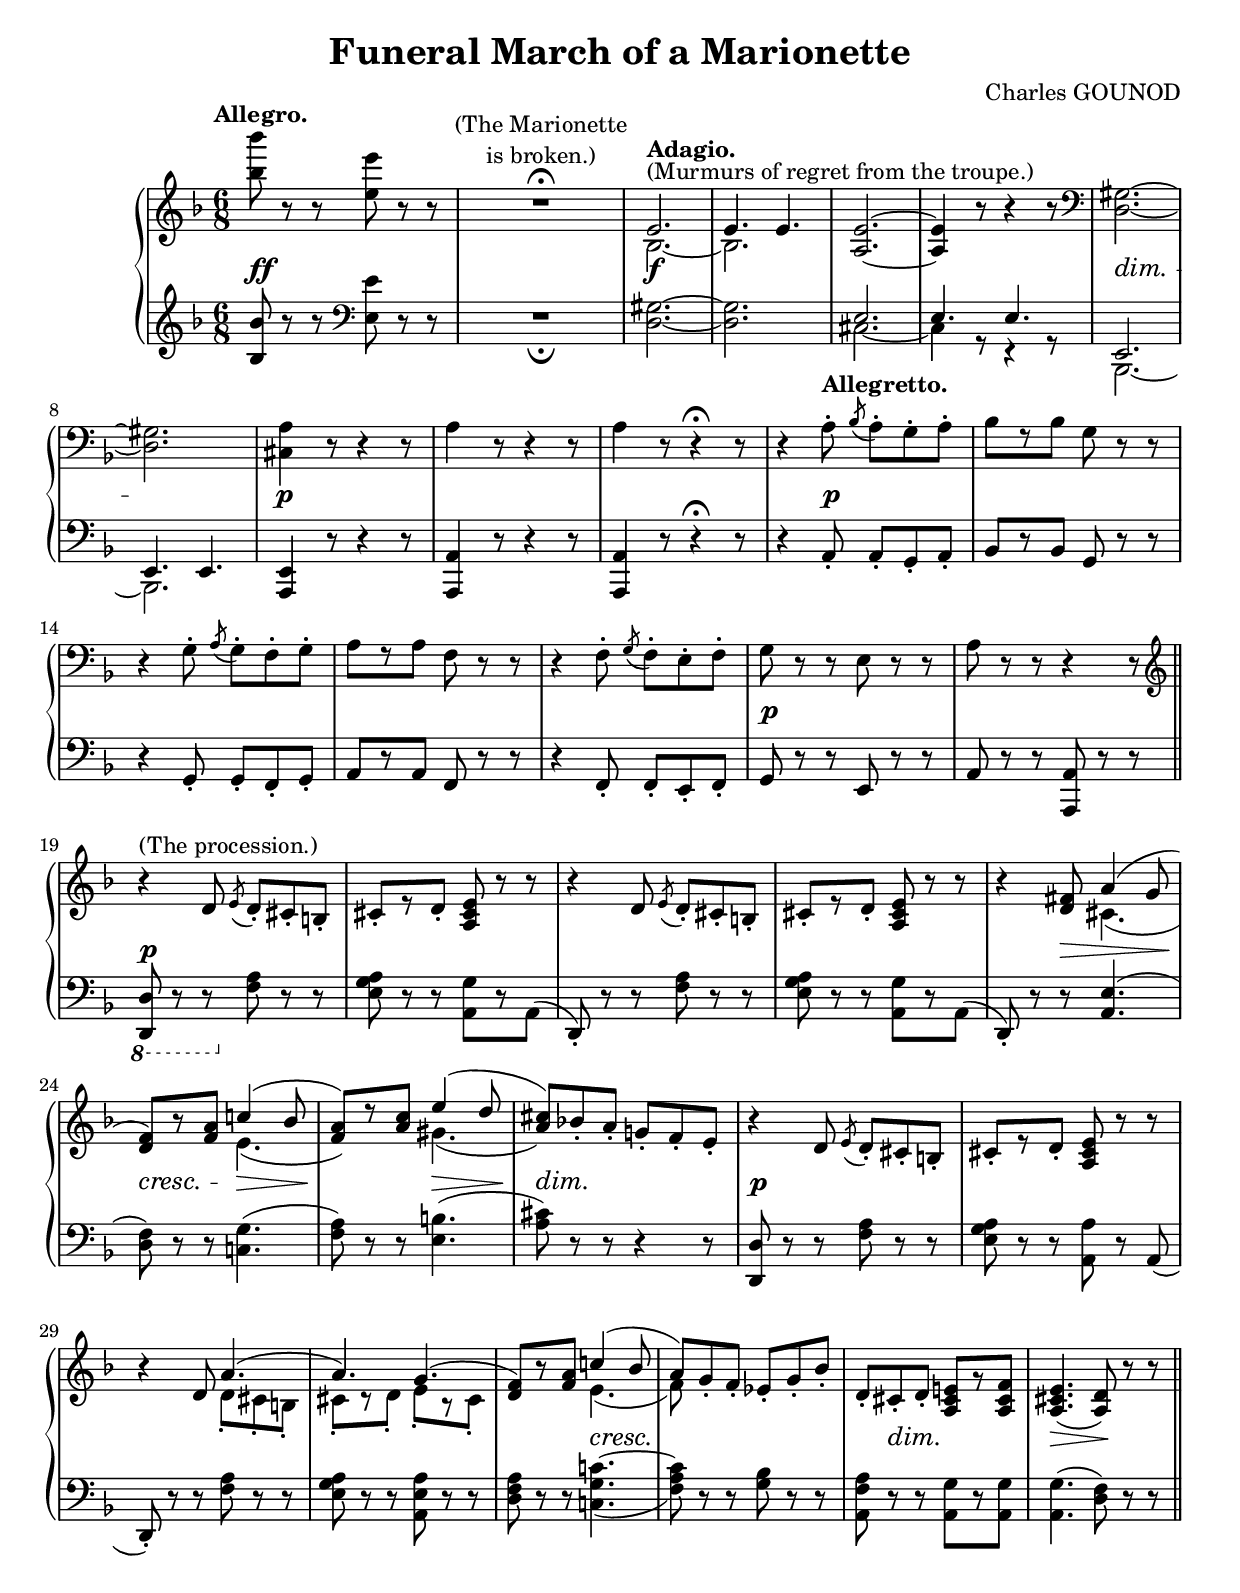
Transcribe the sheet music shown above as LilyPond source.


\version "2.18.2"

\paper {
   max-systems-per-page = 6
}

\header {
  title = "Funeral March of a Marionette"
  composer = "Charles GOUNOD"
  % copyright = \markup \left-align \center-column {
  %   \line {
	 %  	"© 2015 Alberto Simões"}
  % 	\line {
  % 		\epsfile #Y #2 #"cc-by-sa.eps" "Licensed under a Creative Commons Attribution-ShareAlike 4.0 International License."
  % 	}
  % }
  % tagline = \markup \left-align \center-column {
  %   \line { "Thank you to Michael Gerdau, Abraham Lee and Brian Barker for proofreading."}
  % 	\line { "Original document from IMSLP (http://imslp.org)." }
  % 	\line { "Typeset with GNU LilyPond (http://lilypond.org)." }
  % }
}

spacerVoice = \new Voice {
  \override MultiMeasureRest.transparent = ##t
  \override MultiMeasureRest.minimum-length = #16
  R1*3/4
}

upper = \relative c''' {
  \tempo "Allegro."
  \clef treble
  \key f \major
  \time 6/8

  % M1
  <bes bes'>8 r r <e, e'>8 r r |
  % M2
  << \oneVoice R1*3/4^\fermataMarkup^\markup{\center-column{\line {(The Marionette}\line {is broken.)}}} \\
     \spacerVoice >> |
  % M3 - M4
  \tempo "Adagio."
  << { \voiceOne e,2.^\markup{(Murmurs of regret from the troupe.)} | e4. e | }
     \new Voice { \voiceTwo bes2. ~ | bes } >> \oneVoice
  % M5 - M6
  <a e'>2. ~ | q4 r8 r4 r8 |
  % M7 - M8
  \clef bass <gis d>2. ~ | q |

  % Line 2
  % M9-M11
  <cis, a'>4 r8 r4 r8 | a'4 r8 r4 r8 | a4 r8 r4\fermata r8 |
  % M12
  r4 \tempo "Allegretto." a8-. \acciaccatura bes8 a8[-. g-. a]-. |
  % M13
  bes8[ r bes] g r r |
  % M14
  r4 g8-. \acciaccatura a8 g[-. f-. g]-. |

  % Line 3
  % M15-M17
  a8[ r a] f r r | r4 f8-. \acciaccatura g f[-. e-. f-.] | g8 r r e r r |
  % M18
  a r r r4 r8 \clef treble \bar "||"
  % M19
  r4^\markup{(The procession.)} d8 \acciaccatura e d[-. cis-. b!-.]

  % Line 4
  % M20-M21
  cis8[-. r d-.] <e cis a> r r | r4 d8 \acciaccatura e d[-. cis-. b!-.] |
  % M22
  cis8[-. r d-.] <e cis a> r r | 
  % M23 - M24
  r4 <d fis>8 
  << {
       \voiceOne a'4( g8 <d f>8[) \oneVoice r <f a>]
       \voiceOne c'!4( bes8 |

        % Line 5
        % M25
        <f a>8[) r <a c>] e'4( d8 |
        % M26
        \oneVoice \stemUp
        <a cis>[) bes!-. a-.] g![-. f-. e-.] |
     }
   \new Voice {
      \voiceTwo cis4.( s8) s4 e4.( |
        \hideNotes e8) \unHideNotes s4 gis4.( | s8) s8 s2 |
   } 
  >>
  % M27-M28
  \oneVoice
  r4 d8 \acciaccatura e d[-. cis-. b!]-. | cis[-. r d]-. <e cis a> r r|
  % M29
  r4 d8
  <<
  {
    \voiceOne a'4.( |
    % Line 6
    % M30-M32
    a4.) g( |
    \oneVoice <d f>8)[ r <f a>] \voiceOne c'!4( bes8 |
    a8[) g_. f_.] ees[_. g_. bes_.]
  }
  \new Voice {
    \voiceTwo d,8[-. cis-. b!]-. | 
    % Line 6
    % M30-M32
    cis8[-. r d]-. e[-. r cis]-. |
    s4. e4.( |
    f8) s8 s2 |
  }
  >>  
  % M33
  \oneVoice
  d8[-. cis-. d]-. <e! cis a>8[ r <f cis a>] |
  % M34
  <e cis a>4. ( <d a>8) r r \bar "||"
}



%%% LOWER VOICE

lower = \relative c' {
  \clef bass
  \key f \major
  \time 6/8

  % M1
  \clef treble
  <bes bes'>8 r r \clef bass <e e,>8 r r |
  % M2
  R1*3/4_\fermataMarkup |
  % M3 - M4
  <d, gis>2. ~ | q |
  % M5 - M6
  << { \voiceOne e2. | e4. e } \\
     \new Voice { \voiceTwo cis2. ~ | cis4 r8 r4 r8 } >>
  % M7 - M8
  << { \voiceOne e,2. | e4. e } \\
     \new Voice { \voiceTwo bes2. ~ | bes } >> \oneVoice

  % Line 2
  % M9-M11
  <a e'>4 r8 r4 r8 | <a a'>4 r8 r4 r8 | q4 r8 r4\fermata r8 |
  % M12-14
  r4 a'8-. a[-. g-. a-.] | bes8[ r bes] g r r | r4 g8-. g[-. f-. g-.] |

  % Line 3
  % M15-M17
  a8[ r a] f r r|r4 f8-. f[-. e-. f-.] | g r r e r r |
  % M18
  a r r <a a,> r r \bar "||"
  % M19
  \ottava #-1 <d, d,>8 r r \ottava #0 <f' a> r r |

  % Line 4
  % M20-M21
  <e g a>8 r r <g a,>[ r a,(] | d,)-. r r <f' a> r r |
  % M22-M23
  <e g a> r r <g a,>[ r a,(] | d,)-. r r <a' e'>4.( |
  % M24
  <d f>8) r r <c! g'>4.( |

  % Line 5
  % M25
  <f a>8) r r <e b'>4. ( |
  % M26
  <a cis>8) r r r4 r8 |
  % M27
  <d, d,>8  r r <f a> r r |
  % M28-M29
  <e g a> r r <a a,> r a,( | d,)-. r r <f' a> r r |

  % Line 6
  % M30
  <e g a>8 r r <e a a,> r r |
  % M31
  <f a d,>8 r r <c! g' c!>4._( ~ |
  % M32
  <f a c>8) r r <g bes> r r |
  % M33
  <a f a,> r r <g a,>[ r q] | 
  % M34
  q4.( <d f>8) r r \bar "||"
}


%%%% DYNAMICS

dynamics = {
  % M1
  s2.\ff
  % M2
  s2.
  % M3
  s2.\f
  % M4-M6
  s2. s2. s2.
  \set decrescendoSpanner = #'text
  \set decrescendoText = \markup \italic "dim."
  % M7-M8
  s2.\> s2.\!

  % Line 2
  % M9-M11
  s2.\p s2. s2.
  % M12-14
  s4 s2\p s2. s2.

  % Line 3
  % M15-19
  s2. s2. s2.\p s2. s2.\p

  % Line 4
  % M20-M22
  s2. s2. s2.
  % M23-M24
  \set decrescendoSpanner = #'hairpin
  \set crescendoSpanner = #'text
  \set crescendoText = \markup \italic "cresc."
  s4 s2\> s4.\< s4.\>

  % Line 5
  % M25
  s4.\! s4.\>
  % M26
  \set decrescendoSpanner = #'text
  \set decrescendoText = \markup \italic "dim."
  s4\> s2\!
  % M27-M29
  s2.\p s2. s2. 

  % Line 6
  % M30
  s2.
  % M31-M32
  \set crescendoSpanner = #'text
  \set crescendoText = \markup \italic "cresc."
  s4. s4\< s8\! s2.
  % M33-M34
  \set decrescendoSpanner = #'text
  \set decrescendoText = \markup \italic "dim."
  s8 s4\> s4.\!
  \set decrescendoSpanner = #'hairpin 
  s4.\> s4.\!
}

\score {
  \new PianoStaff <<
    \new Staff = "upper" \upper
    \new Dynamics = "Dynamics_pf" \dynamics
    \new Staff = "lower" \lower
  >>
  \layout { 
    \context {
      \Score
      \override SpacingSpanner.base-shortest-duration = #(ly:make-moment 1/12)
    }
    \set Score.doubleRepeatType = #":|.|:"
  }
  \midi { 
    \tempo 4 = 100
  }
}